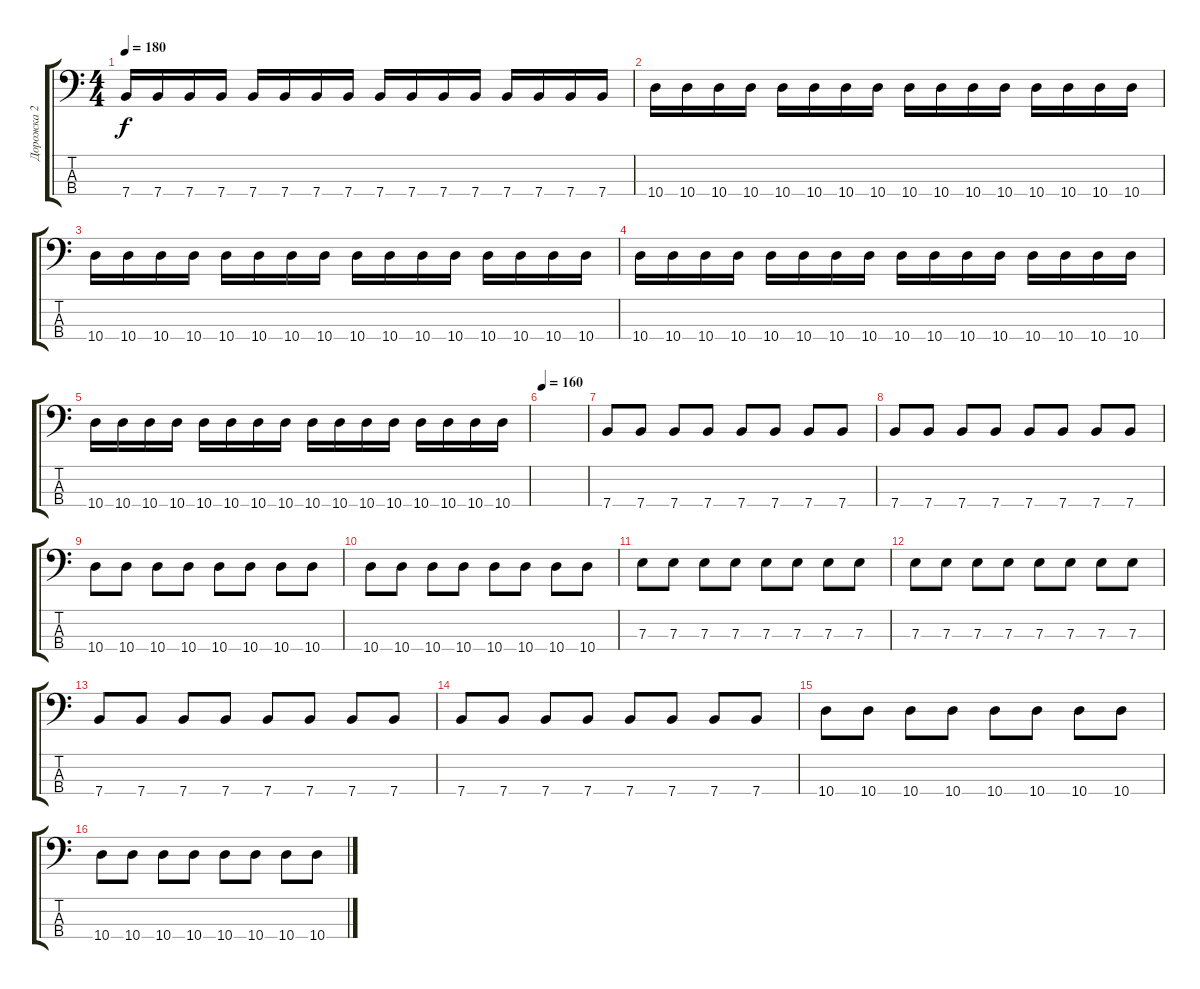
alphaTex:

\track ("Дорожка 2" "Дорожка 2") {instrument electricbassfinger}
\staff {score tabs}
\tuning (G2 D2 A1 E1) {hide}
\ts (4 4)
\tempo 180
\clef f4
\ks c
7.4.16{dy f} 7.4.16 7.4.16 7.4.16 7.4.16 7.4.16 7.4.16 7.4.16 7.4.16 7.4.16 7.4.16 7.4.16 7.4.16 7.4.16 7.4.16 7.4.16 |
10.4.16 10.4.16 10.4.16 10.4.16 10.4.16 10.4.16 10.4.16 10.4.16 10.4.16 10.4.16 10.4.16 10.4.16 10.4.16 10.4.16 10.4.16 10.4.16 |
10.4.16 10.4.16 10.4.16 10.4.16 10.4.16 10.4.16 10.4.16 10.4.16 10.4.16 10.4.16 10.4.16 10.4.16 10.4.16 10.4.16 10.4.16 10.4.16 |
10.4.16 10.4.16 10.4.16 10.4.16 10.4.16 10.4.16 10.4.16 10.4.16 10.4.16 10.4.16 10.4.16 10.4.16 10.4.16 10.4.16 10.4.16 10.4.16 |
10.4.16 10.4.16 10.4.16 10.4.16 10.4.16 10.4.16 10.4.16 10.4.16 10.4.16 10.4.16 10.4.16 10.4.16 10.4.16 10.4.16 10.4.16 10.4.16 |
\tempo 160
|
7.4.8 7.4.8 7.4.8 7.4.8 7.4.8 7.4.8 7.4.8 7.4.8 |
7.4.8 7.4.8 7.4.8 7.4.8 7.4.8 7.4.8 7.4.8 7.4.8 |
10.4.8 10.4.8 10.4.8 10.4.8 10.4.8 10.4.8 10.4.8 10.4.8 |
10.4.8 10.4.8 10.4.8 10.4.8 10.4.8 10.4.8 10.4.8 10.4.8 |
7.3.8 7.3.8 7.3.8 7.3.8 7.3.8 7.3.8 7.3.8 7.3.8 |
7.3.8 7.3.8 7.3.8 7.3.8 7.3.8 7.3.8 7.3.8 7.3.8 |
7.4.8 7.4.8 7.4.8 7.4.8 7.4.8 7.4.8 7.4.8 7.4.8 |
7.4.8 7.4.8 7.4.8 7.4.8 7.4.8 7.4.8 7.4.8 7.4.8 |
10.4.8 10.4.8 10.4.8 10.4.8 10.4.8 10.4.8 10.4.8 10.4.8 |
10.4.8 10.4.8 10.4.8 10.4.8 10.4.8 10.4.8 10.4.8 10.4.8
